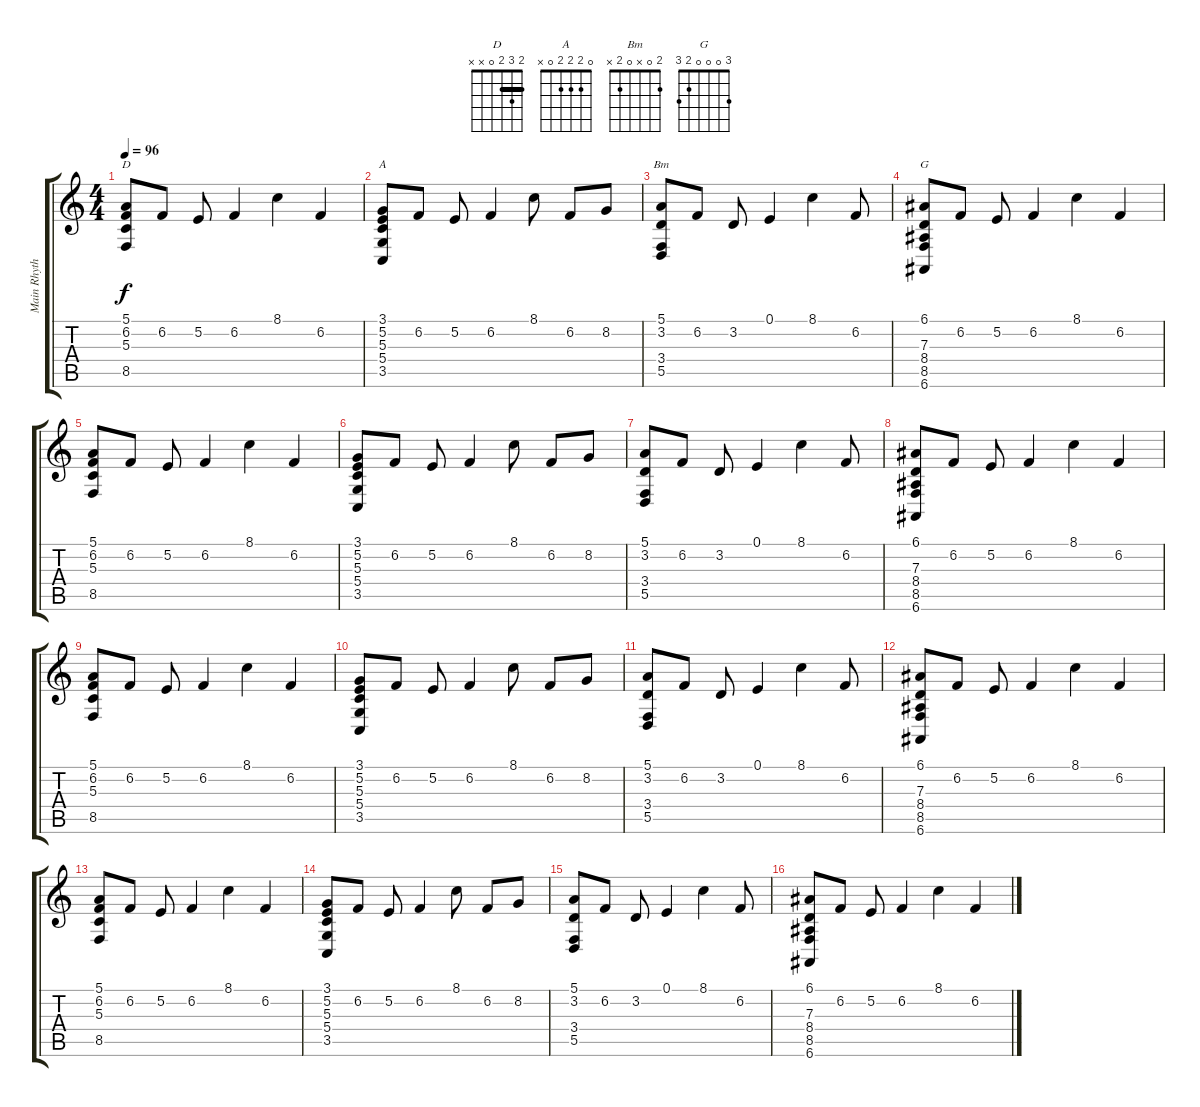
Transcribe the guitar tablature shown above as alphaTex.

\track ("Main Rhythm" "Main Rhyth") {instrument acousticgrandpiano}
\staff {score tabs}
\tuning (E4 B3 G3 D3 A2 E2) {hide}
\chord ("D" 2 3 2 0 x x) {barre 2}
\chord ("A" 0 2 2 2 0 x)
\chord ("Bm" 2 0 x 0 2 x)
\chord ("G" 3 0 0 0 2 3)
\ts (4 4)
\tempo 96
\clef g2
\ks c
(5.1 6.2 5.3 8.5).8{ch "D" dy f} 6.2.8 5.2.8 6.2.4 8.1.4 6.2.4 |
(3.1 5.2 5.3 5.4 3.5).8{ch "A"} 6.2.8 5.2.8 6.2.4 8.1.8 6.2.8 8.2.8 |
(5.1 3.2 3.4 5.5).8{ch "Bm"} 6.2.8 3.2.8 0.1.4 8.1.4 6.2.8 |
(6.1 7.3 8.4 8.5 6.6).8{ch "G"} 6.2.8 5.2.8 6.2.4 8.1.4 6.2.4 |
(5.1 6.2 5.3 8.5).8 6.2.8 5.2.8 6.2.4 8.1.4 6.2.4 |
(3.1 5.2 5.3 5.4 3.5).8 6.2.8 5.2.8 6.2.4 8.1.8 6.2.8 8.2.8 |
(5.1 3.2 3.4 5.5).8 6.2.8 3.2.8 0.1.4 8.1.4 6.2.8 |
(6.1 7.3 8.4 8.5 6.6).8 6.2.8 5.2.8 6.2.4 8.1.4 6.2.4 |
(5.1 6.2 5.3 8.5).8 6.2.8 5.2.8 6.2.4 8.1.4 6.2.4 |
(3.1 5.2 5.3 5.4 3.5).8 6.2.8 5.2.8 6.2.4 8.1.8 6.2.8 8.2.8 |
(5.1 3.2 3.4 5.5).8 6.2.8 3.2.8 0.1.4 8.1.4 6.2.8 |
(6.1 7.3 8.4 8.5 6.6).8 6.2.8 5.2.8 6.2.4 8.1.4 6.2.4 |
(5.1 6.2 5.3 8.5).8 6.2.8 5.2.8 6.2.4 8.1.4 6.2.4 |
(3.1 5.2 5.3 5.4 3.5).8 6.2.8 5.2.8 6.2.4 8.1.8 6.2.8 8.2.8 |
(5.1 3.2 3.4 5.5).8 6.2.8 3.2.8 0.1.4 8.1.4 6.2.8 |
(6.1 7.3 8.4 8.5 6.6).8 6.2.8 5.2.8 6.2.4 8.1.4 6.2.4
